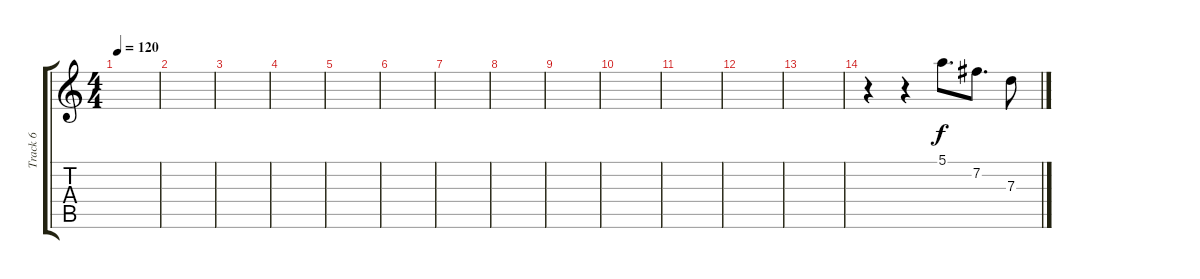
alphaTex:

\track ("Track 6" "Track 6") {instrument electricguitarclean}
\staff {score tabs}
\tuning (E4 B3 G3 D3 A2 E2) {hide}
\ts (4 4)
\tempo 120
\clef g2
\ks c
|
|
|
|
|
|
|
|
|
|
|
|
|
r.4 r.4 5.1.8{d} 7.2.8{d} 7.3.8
